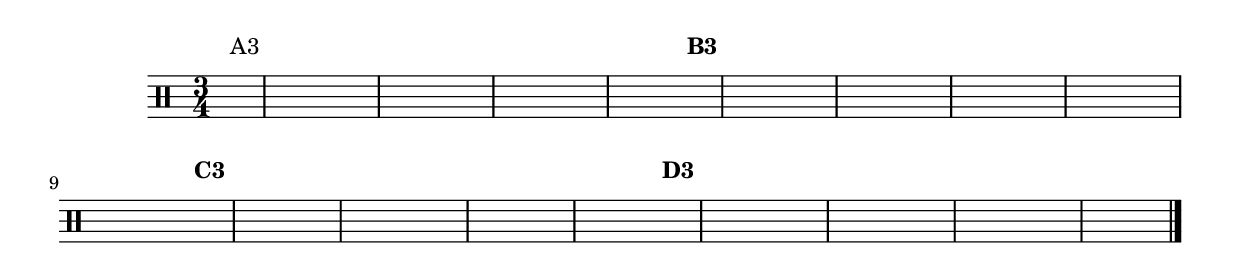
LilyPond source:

%-*- coding: utf-8 -*-

\version "2.14.2"

                                %\header {title = "variacoes sobre pombinha rolinha - variacao 3"}

\drums {

  \override Staff.TimeSignature #'style = #'()
  \time 3/4 
  \partial 4*1

  \context DrumVoice = "1" { }
  \context DrumVoice = "2" {  }

  <<
    {
      \hideNotes
      sn4^\markup {{A3}} 
      sn4 sn sn
      sn4 sn sn
      sn4 sn sn
      sn4 sn 

      sn4^\markup{\bold {B3}} 
      sn4 sn sn
      sn4 sn sn
      sn4 sn sn
      sn4 sn sn
      sn sn 

      sn^\markup{\bold {C3}}
      sn4 sn2
      sn4 sn sn
      sn4 sn2
      sn4 sn

      sn^\markup{\bold {D3}}
      sn4 sn sn
      sn4 sn sn
      sn4 sn sn 
      sn sn

    }


    \\

    {

      \hideNotes
      sn4
      bd2. 
      bd 
      bd 
      bd 
      bd
      bd 
      bd 
      bd
      bd 
      bd 
      bd 
      bd
      bd 
      bd 
      bd
      bd

      bd4


    }

  >>

  \bar "|."

}

